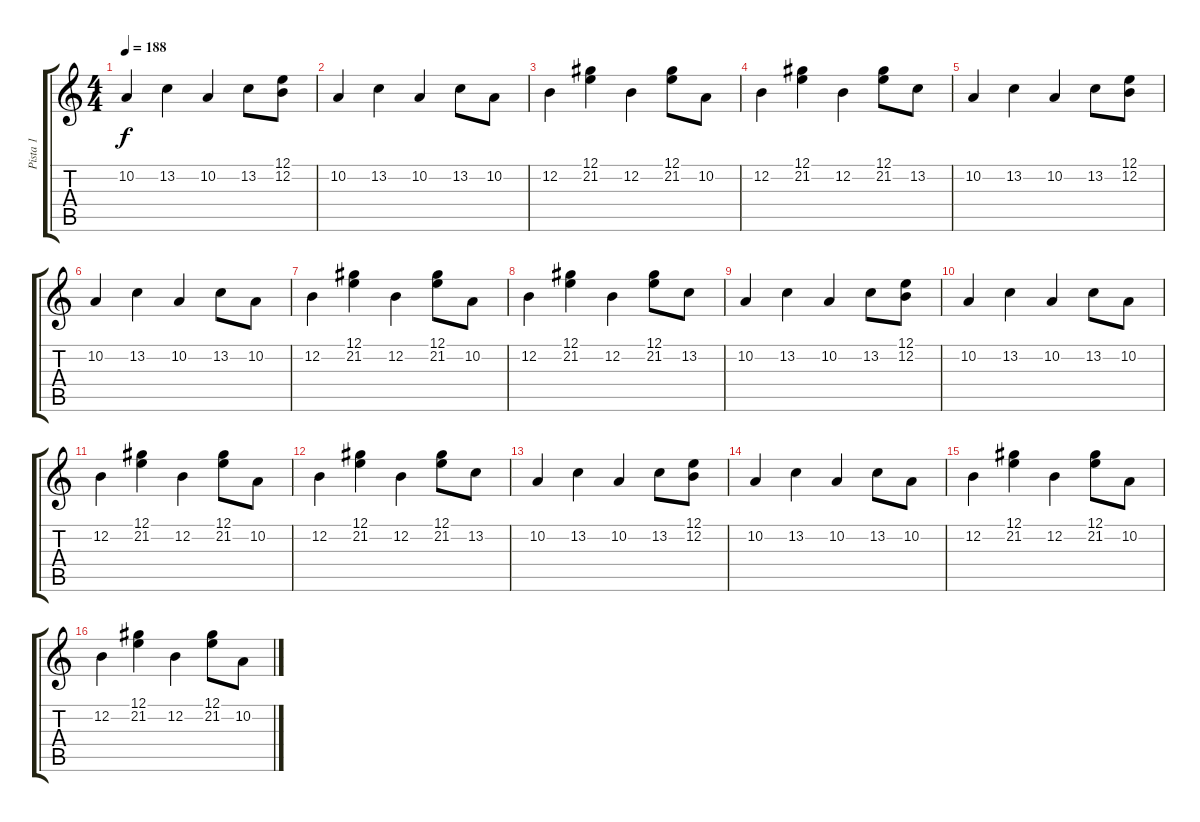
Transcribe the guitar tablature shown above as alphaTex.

\track ("Pista 1" "Pista 1") {instrument acousticgrandpiano}
\staff {score tabs}
\tuning (E4 B3 G3 D3 A2 E2) {hide}
\ts (4 4)
\tempo 188
\clef g2
\ks c
10.2.4{dy f volume 9} 13.2.4 10.2.4 13.2.8 (12.1 12.2).8 |
10.2.4 13.2.4 10.2.4 13.2.8 10.2.8 |
12.2.4 (12.1 21.2).4 12.2.4 (12.1 21.2).8 10.2.8 |
12.2.4 (12.1 21.2).4 12.2.4 (12.1 21.2).8 13.2.8 |
10.2.4 13.2.4 10.2.4 13.2.8 (12.1 12.2).8 |
10.2.4 13.2.4 10.2.4 13.2.8 10.2.8 |
12.2.4 (12.1 21.2).4 12.2.4 (12.1 21.2).8 10.2.8 |
12.2.4 (12.1 21.2).4 12.2.4 (12.1 21.2).8 13.2.8 |
10.2.4{volume 10} 13.2.4 10.2.4 13.2.8 (12.1 12.2).8 |
10.2.4 13.2.4 10.2.4 13.2.8 10.2.8 |
12.2.4 (12.1 21.2).4 12.2.4 (12.1 21.2).8 10.2.8 |
12.2.4 (12.1 21.2).4 12.2.4 (12.1 21.2).8 13.2.8 |
10.2.4{volume 10} 13.2.4 10.2.4 13.2.8 (12.1 12.2).8 |
10.2.4 13.2.4 10.2.4 13.2.8 10.2.8 |
12.2.4 (12.1 21.2).4 12.2.4 (12.1 21.2).8 10.2.8 |
12.2.4 (12.1 21.2).4 12.2.4 (12.1 21.2).8 10.2.8
